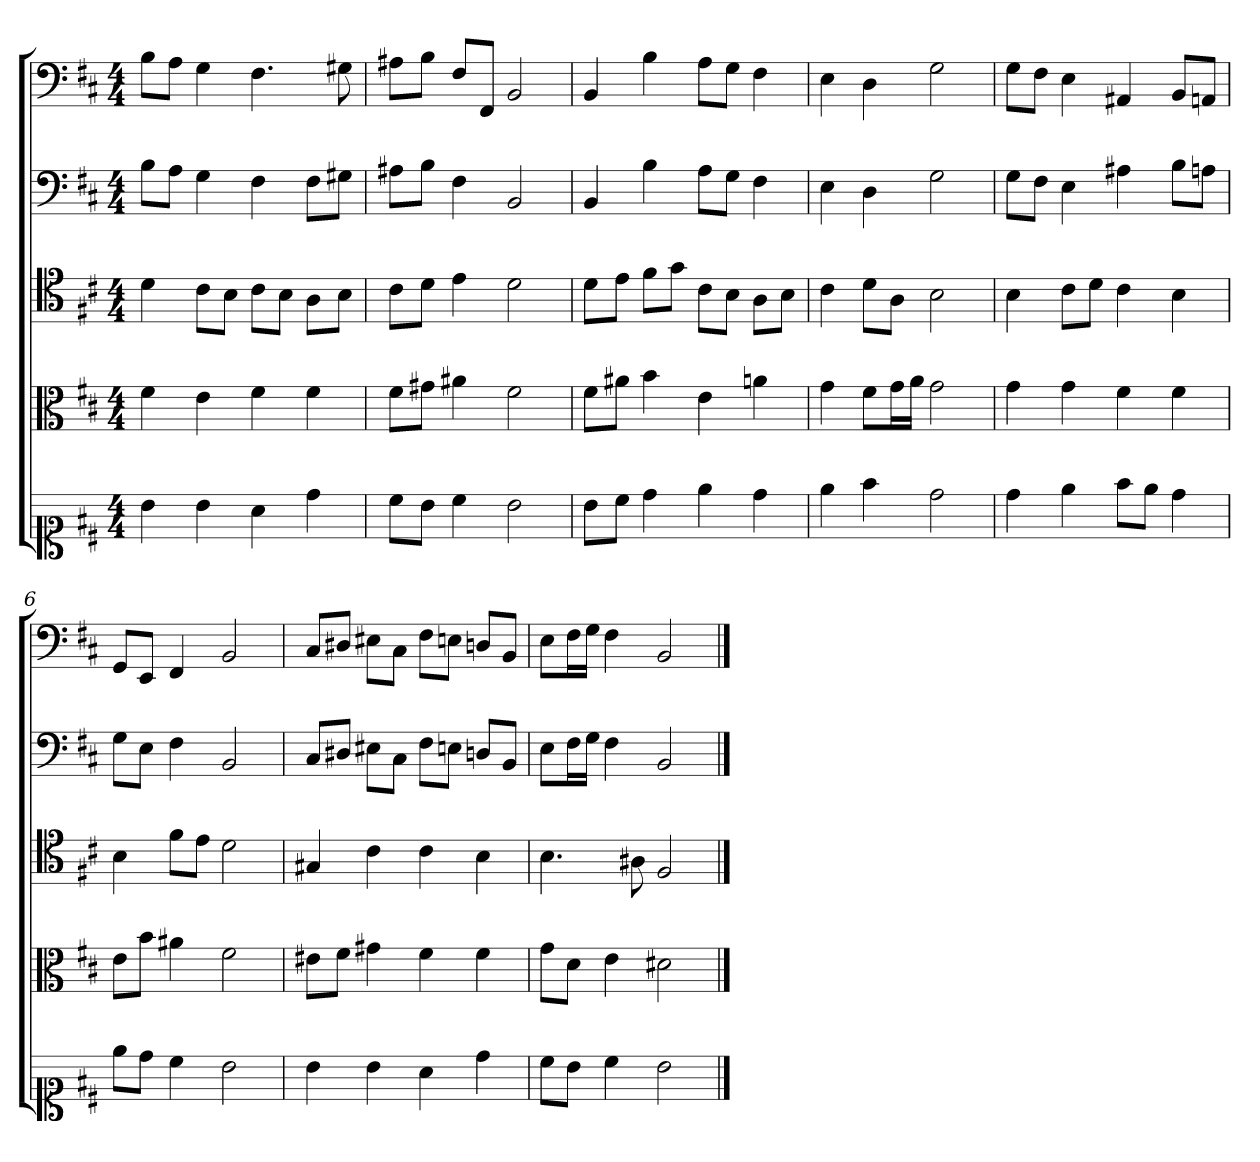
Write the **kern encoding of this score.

**kern	**kern	**kern	**kern	**kern
*part5	*part4	*part3	*part2	*part1
*staff5	*staff4	*staff3	*staff2	*staff1
*clefC1	*clefC3	*clefC4	*clefF4	*clefF4
*k[f#c#]	*k[f#c#]	*k[f#c#]	*k[f#c#]	*k[f#c#]
*b:	*b:	*b:	*b:	*b:
*M4/4	*M4/4	*M4/4	*M4/4	*M4/4
=1	=1	=1	=1	=1
4b	4f#	4d	8B\L	8B\L
.	.	.	8A\J	8A\J
4b	4e	8c#\L	4G	4G
.	.	8B\J	.	.
4a	4f#	8c#\L	4F#	4.F#
.	.	8B\J	.	.
4dd	4f#	8A\L	8F#\L	.
.	.	8B\J	8G#X\J	8G#X
=2	=2	=2	=2	=2
8cc#\L	8f#\L	8c#\L	8A#X\L	8A#X\L
8b\J	8g#X\J	8d\J	8B\J	8B\J
4cc#	4a#X	4e	4F#	8F#/L
.	.	.	.	8FF#/J
2b	2f#	2d	2BB	2BB
=3	=3	=3	=3	=3
8b\L	8f#\L	8d\L	4BB	4BB
8cc#\J	8a#X\J	8e\J	.	.
4dd	4b	8f#\L	4B	4B
.	.	8g\J	.	.
4ee	4e	8c#\L	8A\L	8A\L
.	.	8B\J	8G\J	8G\J
4dd	4an	8A\L	4F#	4F#
.	.	8B\J	.	.
=4	=4	=4	=4	=4
4ee	4g	4c#	4E	4E
4ff#	8f#\L	8d\L	4D	4D
.	16g\L	8A\J	.	.
.	16a\JJ	.	.	.
2dd	2g	2B	2G	2G
=5	=5	=5	=5	=5
4dd	4g	4B	8G\L	8G\L
.	.	.	8F#\J	8F#\J
4ee	4g	8c#\L	4E	4E
.	.	8d\J	.	.
8ff#\L	4f#	4c#	4A#X	4AA#X
8ee\J	.	.	.	.
4dd	4f#	4B	8B\L	8BB/L
.	.	.	8An\J	8AAn/J
=6	=6	=6	=6	=6
8ee\L	8e\L	4B	8G\L	8GG/L
8dd\J	8b\J	.	8E\J	8EE/J
4cc#	4a#X	8f#\L	4F#	4FF#
.	.	8e\J	.	.
2b	2f#	2d	2BB	2BB
=7	=7	=7	=7	=7
4b	8e#X\L	4G#X	8C#/L	8C#/L
.	8f#\J	.	8D#X/J	8D#X/J
4b	4g#X	4c#	8E#X\L	8E#X\L
.	.	.	8C#\J	8C#\J
4a	4f#	4c#	8F#\L	8F#\L
.	.	.	8En\J	8En\J
4dd	4f#	4B	8Dn/L	8Dn/L
.	.	.	8BB/J	8BB/J
=8	=8	=8	=8	=8
8cc#\L	8g\L	4.B	8E\L	8E\L
8b\J	8d\J	.	16F#\L	16F#\L
.	.	.	16G\JJ	16G\JJ
4cc#	4e	.	4F#	4F#
.	.	8A#X	.	.
2b	2d#X	2F#	2BB	2BB
==	==	==	==	==
*-	*-	*-	*-	*-
